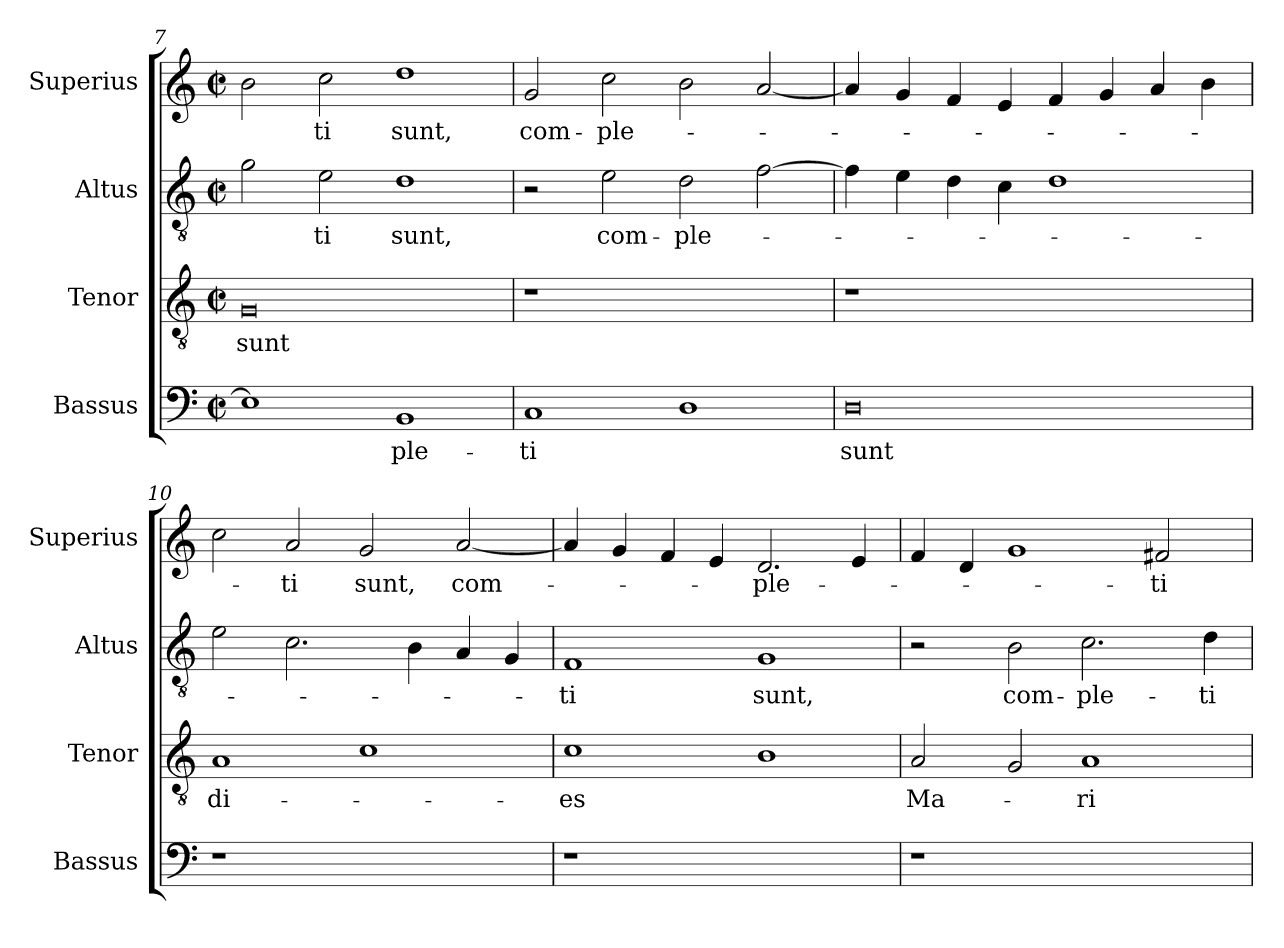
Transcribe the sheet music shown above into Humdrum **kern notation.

**kern	**text	**kern	**text	**kern	**text	**kern	**text
*part4	*part4	*part3	*part3	*part2	*part2	*part1	*part1
*staff4	*staff4	*staff3	*staff3	*staff2	*staff2	*staff1	*staff1
*I"Bassus	*	*I"Tenor	*	*I"Altus	*	*I"Superius	*
*I'Bassus	*	*I'Tenor	*	*I'Altus	*	*I'Superius	*
*clefF4	*	*clefGv2	*	*clefGv2	*	*clefG2	*
*	*	*ITrd7c12	*	*ITrd7c12	*	*	*
*k[]	*	*k[]	*	*k[]	*	*k[]	*
*M2/2	*	*M2/2	*	*M2/2	*	*M2/2	*
*met(c|)	*	*met(c|)	*	*met(c|)	*	*met(c|)	*
=7	=7	=7	=7	=7	=7	=7	=7
!	!	!	!LO:LY:b:color=#000000	!	!	!	!
1Ei]	.	0GGi	sunt	2Gi\	.	2bi\	.
!	!	!	!	!	!LO:LY:b:color=#000000	!	!
!	!	!	!	!	!	!	!LO:LY:b:color=#000000
.	.	.	.	2Ei\	-ti	2cci\	-ti
!	!LO:LY:b:color=#000000	!	!	!	!	!	!
!	!	!	!	!	!LO:LY:b:color=#000000	!	!
!	!	!	!	!	!	!	!LO:LY:b:color=#000000
1BBi	-ple-	.	.	1Di	sunt,	1ddi	sunt,
!!LO:LB:g=z
=8	=8	=8	=8	=8	=8	=8	=8
!	!LO:LY:b:color=#000000	!LO:N:vis=1	!	!	!	!	!
!	!	!	!	!	!	!	!LO:LY:b:color=#000000
1Ci	-ti	1r	.	2r	.	2gi/	com-
!	!	!	!	!	!LO:LY:b:color=#000000	!	!
!	!	!	!	!	!	!	!LO:LY:b:color=#000000
.	.	.	.	2Ei\	com-	2cci\	-ple-
!	!	!	!	!	!LO:LY:b:color=#000000	!	!
1Di	.	1ryy	.	2Di\	-ple-	2bi\	.
.	.	.	.	[>2Fi\	.	[<2ai/	.
=9	=9	=9	=9	=9	=9	=9	=9
!	!LO:LY:b:color=#000000	!LO:N:vis=1	!	!	!	!	!
0Di	sunt	1r	.	4Fi\]	.	4ai/]	.
.	.	.	.	4Ei\	.	4gi/	.
.	.	.	.	4Di\	.	4fi/	.
.	.	.	.	4Ci\	.	4ei/	.
.	.	1ryy	.	1Di	.	4fi/	.
.	.	.	.	.	.	4gi/	.
.	.	.	.	.	.	4ai/	.
.	.	.	.	.	.	4bi\	.
=10	=10	=10	=10	=10	=10	=10	=10
!LO:N:vis=1	!	!	!	!	!	!	!
!	!	!	!LO:LY:b:color=#000000	!	!	!	!
1r	.	1AAi	di-	2Ei\	.	2cci\	.
!	!	!	!	!	!	!	!LO:LY:b:color=#000000
.	.	.	.	2.Ci\	.	2ai/	-ti
!	!	!	!	!	!	!	!LO:LY:b:color=#000000
1ryy	.	1Ci	.	.	.	2gi/	sunt,
.	.	.	.	4BBi\	.	.	.
!	!	!	!	!	!	!	!LO:LY:b:color=#000000
.	.	.	.	4AAi/	.	[<2ai/	com-
.	.	.	.	4GGi/	.	.	.
=11	=11	=11	=11	=11	=11	=11	=11
!LO:N:vis=1	!	!	!	!	!	!	!
!	!	!	!LO:LY:b:color=#000000	!	!	!	!
!	!	!	!	!	!LO:LY:b:color=#000000	!	!
1r	.	1Ci	-es	1FFi	-ti	4ai/]	.
.	.	.	.	.	.	4gi/	.
.	.	.	.	.	.	4fi/	.
.	.	.	.	.	.	4ei/	.
!	!	!	!	!	!LO:LY:b:color=#000000	!	!
!	!	!	!	!	!	!	!LO:LY:b:color=#000000
1ryy	.	1BBi	.	1GGi	sunt,	2.di/	-ple-
.	.	.	.	.	.	4ei/	.
=12	=12	=12	=12	=12	=12	=12	=12
!LO:N:vis=1	!	!	!	!	!	!	!
!	!	!	!LO:LY:b:color=#000000	!	!	!	!
1r	.	2AAi/	Ma-	2r	.	4fi/	.
.	.	.	.	.	.	4di/	.
!	!	!	!	!	!LO:LY:b:color=#000000	!	!
.	.	2GGi/	.	2BBi\	com-	1gi	.
!	!	!	!LO:LY:b:color=#000000	!	!	!	!
!	!	!	!	!	!LO:LY:b:color=#000000	!	!
1ryy	.	1AAi	-ri-	2.Ci\	-ple-	.	.
!	!	!	!	!	!	!	!LO:LY:b:color=#000000
.	.	.	.	.	.	2f#Xi/	-ti
!	!	!	!	!	!LO:LY:b:color=#000000	!	!
.	.	.	.	4Di\	-ti	.	.
=	=	=	=	=	=	=	=
*-	*-	*-	*-	*-	*-	*-	*-
